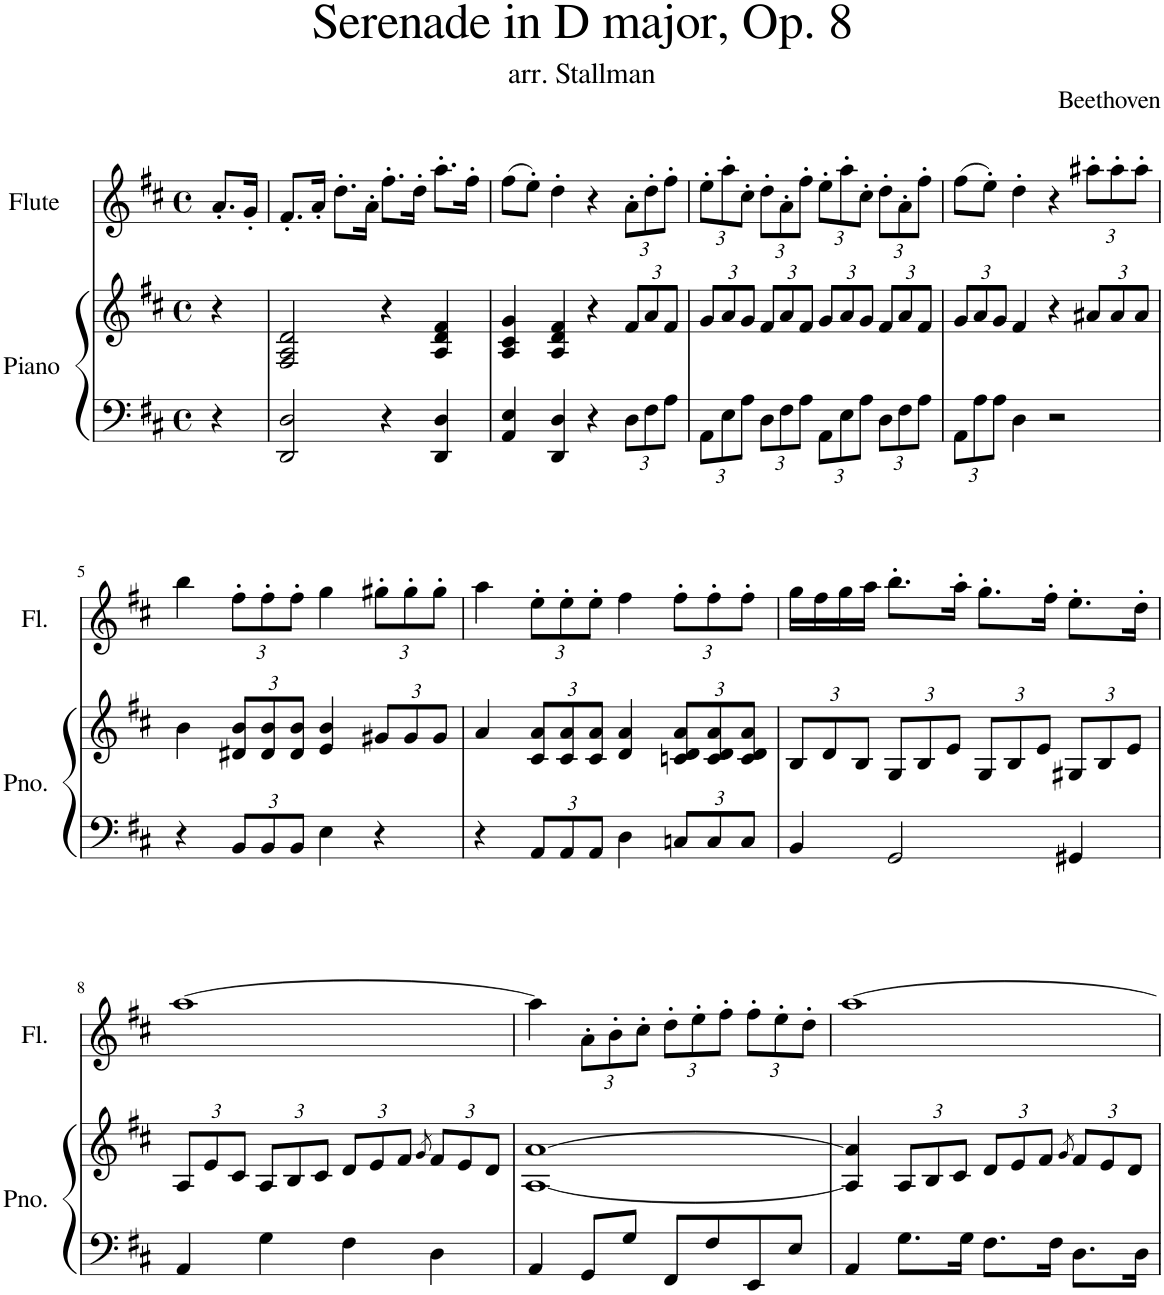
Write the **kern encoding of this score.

**kern	**kern	**kern
*part2	*part2	*part1
*staff3	*staff2	*staff1
*I"Piano	*	*I"Flute
*I'Pno.	*	*I'Fl.
*clefF4	*clefG2	*clefG2
*k[f#c#]	*k[f#c#]	*k[f#c#]
*M4/4	*M4/4	*M4/4
*met(c)	*met(c)	*met(c)
=	=	=
4r	4r	8.a'/L
.	.	16g'/Jk
=1	=1	=1
2DD/ 2D/	2F#/ 2A/ 2d/	8.f#'/L
.	.	16a'/Jk
.	.	8.dd'\L
.	.	16a'\Jk
4r	4r	8.ff#'\L
.	.	16dd'\Jk
4DD/ 4D/	4A/ 4d/ 4f#/	8.aa'\L
.	.	16ff#'\Jk
=2	=2	=2
4AA/ 4E/	4A/ 4c#/ 4g/	(8ff#\L
.	.	8ee'\J)
4DD/ 4D/	4A/ 4d/ 4f#/	4dd'\
4r	4r	4r
*Xbrackettup	*Xbrackettup	*Xbrackettup
12D\L	12f#/L	12a'\L
12F#\	12a/	12dd'\
12A\J	12f#/J	12ff#'\J
=3	=3	=3
12AA\L	12g/L	12ee'\L
12E\	12a/	12aa'\
12A\J	12g/J	12cc#'\J
12D\L	12f#/L	12dd'\L
12F#\	12a/	12a'\
12A\J	12f#/J	12ff#'\J
12AA\L	12g/L	12ee'\L
12E\	12a/	12aa'\
12A\J	12g/J	12cc#'\J
12D\L	12f#/L	12dd'\L
12F#\	12a/	12a'\
12A\J	12f#/J	12ff#'\J
=4	=4	=4
12AA\L	12g/L	(8ff#\L
12A\	12a/	.
.	.	8ee'\J)
12A\J	12g/J	.
4D\	4f#/	4dd'\
2r	4r	4r
.	12a#X/L	12aa#X'\L
.	12a#/	12aa#'\
.	12a#/J	12aa#'\J
!!LO:LB:g=z
=5	=5	=5
4r	4b\	4bb\
12BB/L	12d#X/ 12b/L	12ff#'\L
12BB/	12d#/ 12b/	12ff#'\
12BB/J	12d#/ 12b/J	12ff#'\J
4E\	4e/ 4b/	4gg\
4r	12g#X/L	12gg#X'\L
.	12g#/	12gg#'\
.	12g#/J	12gg#'\J
=6	=6	=6
4r	4a/	4aa\
12AA/L	12c#/ 12a/L	12ee'\L
12AA/	12c#/ 12a/	12ee'\
12AA/J	12c#/ 12a/J	12ee'\J
4D\	4d/ 4a/	4ff#\
12Cn/L	12cn/ 12d/ 12a/L	12ff#'\L
12C/	12c/ 12d/ 12a/	12ff#'\
12C/J	12c/ 12d/ 12a/J	12ff#'\J
=7	=7	=7
4BB/	12B/L	16gg\LL
.	.	16ff#\
.	12d/	.
.	.	16gg\
.	12B/J	.
.	.	16aa\JJ
2GG/	12G/L	8.bb'\L
.	12B/	.
.	12e/J	.
.	.	16aa'\Jk
.	12G/L	8.gg'\L
.	12B/	.
.	12e/J	.
.	.	16ff#'\Jk
4GG#X/	12G#X/L	8.ee'\L
.	12B/	.
.	12e/J	.
.	.	16dd'\Jk
!!LO:LB:g=z
=8	=8	=8
4AA/	12A/L	[1aa
.	12e/	.
.	12c#/J	.
4G\	12A/L	.
.	12B/	.
.	12c#/J	.
4F#\	12d/L	.
.	12e/	.
.	12f#/J	.
.	8qg/	.
4D\	12f#/L	.
.	12e/	.
.	12d/J	.
=9	=9	=9
4AA/	[1A [1a	4aa\]
8GG/L	.	12a'\L
.	.	12b'\
8G/J	.	.
.	.	12cc#'\J
8FF#/L	.	12dd'\L
.	.	12ee'\
8F#/	.	.
.	.	12ff#'\J
8EE/	.	12ff#'\L
.	.	12ee'\
8E/J	.	.
.	.	12dd'\J
=10	=10	=10
4AA/	4A/] 4a/]	[1aa
8.G\L	12A/L	.
.	12B/	.
.	12c#/J	.
16G\Jk	.	.
8.F#\L	12d/L	.
.	12e/	.
.	12f#/J	.
16F#\Jk	.	.
.	8qg/	.
8.D\L	12f#/L	.
.	12e/	.
.	12d/J	.
16D\Jk	.	.
=	=	=
*-	*-	*-
